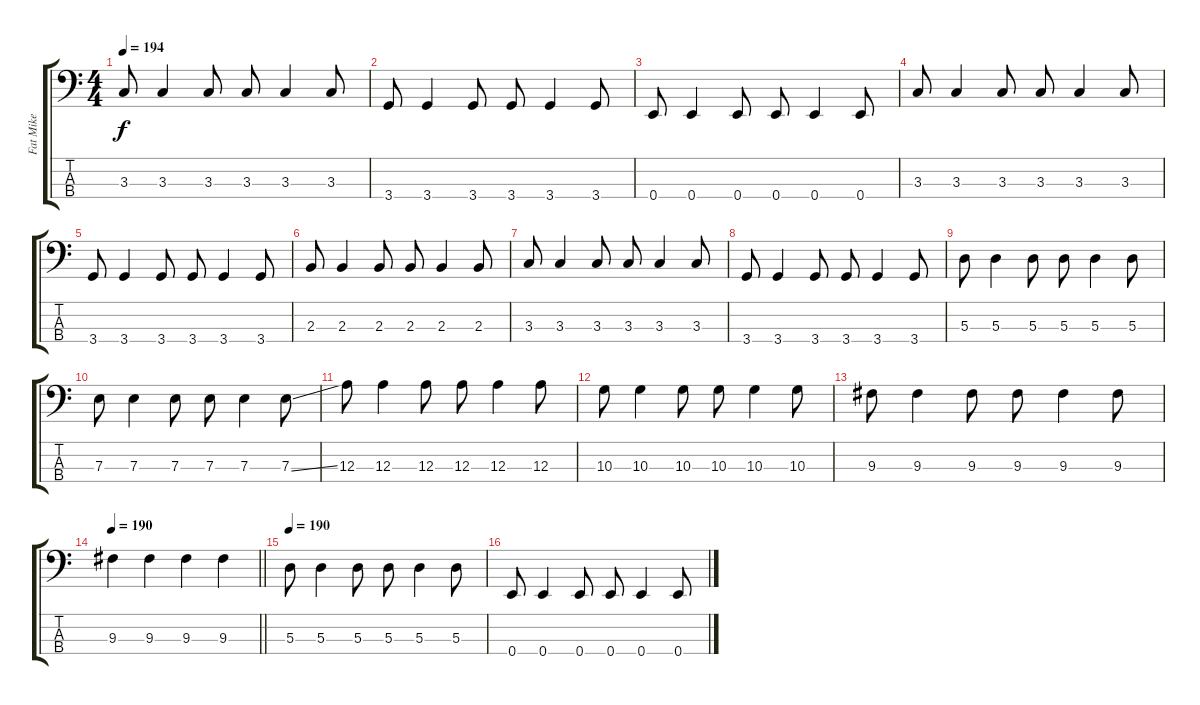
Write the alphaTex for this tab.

\track ("Fat Mike" "Fat Mike") {instrument electricbasspick}
\staff {score tabs}
\tuning (G2 D2 A1 E1) {hide}
\ts (4 4)
\tempo 194
\clef f4
\ks c
3.3.8{dy f} 3.3.4 3.3.8 3.3.8 3.3.4 3.3.8 |
3.4.8 3.4.4 3.4.8 3.4.8 3.4.4 3.4.8 |
0.4.8 0.4.4 0.4.8 0.4.8 0.4.4 0.4.8 |
3.3.8 3.3.4 3.3.8 3.3.8 3.3.4 3.3.8 |
3.4.8 3.4.4 3.4.8 3.4.8 3.4.4 3.4.8 |
2.3.8 2.3.4 2.3.8 2.3.8 2.3.4 2.3.8 |
3.3.8 3.3.4 3.3.8 3.3.8 3.3.4 3.3.8 |
3.4.8 3.4.4 3.4.8 3.4.8 3.4.4 3.4.8 |
5.3.8 5.3.4 5.3.8 5.3.8 5.3.4 5.3.8 |
7.3.8 7.3.4 7.3.8 7.3.8 7.3.4 7.3{ss}.8 |
12.3.8 12.3.4 12.3.8 12.3.8 12.3.4 12.3.8 |
10.3.8 10.3.4 10.3.8 10.3.8 10.3.4 10.3.8 |
9.3.8 9.3.4 9.3.8 9.3.8 9.3.4 9.3.8 |
\tempo 190
\barLineRight lightlight
9.3.4 9.3.4 9.3.4 9.3.4 |
\section ("" "")
\tempo 190
5.3.8 5.3.4 5.3.8 5.3.8 5.3.4 5.3.8 |
0.4.8 0.4.4 0.4.8 0.4.8 0.4.4 0.4.8
